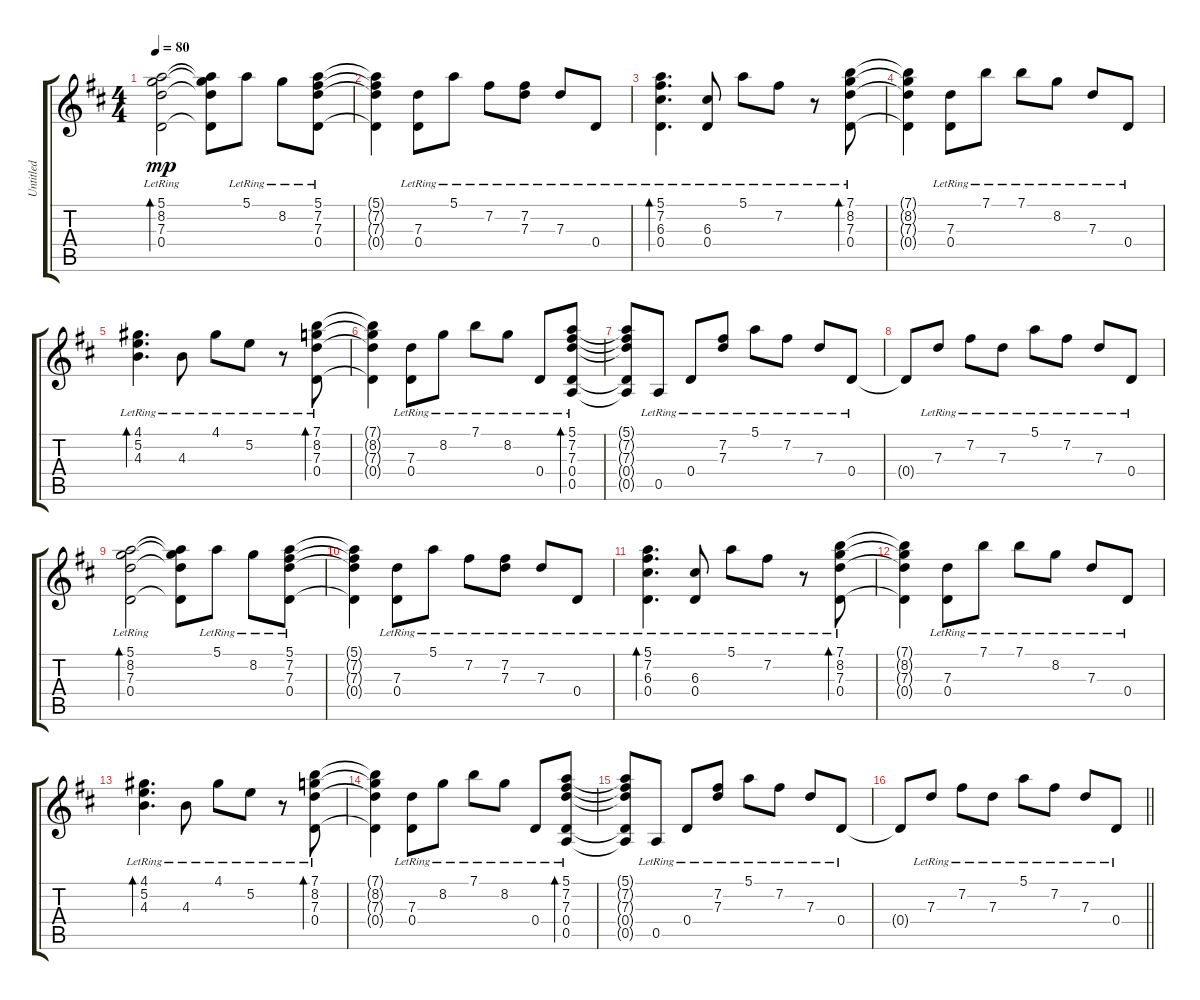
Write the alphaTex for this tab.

\track ("Untitled" "Untitled") {instrument electricguitarclean}
\staff {score tabs}
\tuning (E4 B3 G3 D3 A2 D2) {hide}
\ts (4 4)
\tempo 80
\clef g2
\ks d
(5.1{lr} 8.2{lr} 7.3{lr} 0.4{lr}).2{bd 30 dy mp instrument electricguitarclean} (5.1{t} 8.2{t} 7.3{t} 0.4{t}).8 5.1{lr}.8 8.2{lr}.8 (5.1{lr} 7.2{lr} 7.3{lr} 0.4{lr}).8 |
(5.1{t} 7.2{t} 7.3{t} 0.4{t}).4 (7.3{lr} 0.4{lr}).8 5.1{lr}.8 7.2{lr}.8 (7.2{lr} 7.3{lr}).8 7.3{lr}.8 0.4{lr}.8 |
(5.1{lr} 7.2{lr} 6.3{lr} 0.4{lr}).4{d bd 30} (6.3{lr} 0.4{lr}).8 5.1{lr}.8 7.2{lr}.8 r.8 (7.1{lr} 8.2{lr} 7.3{lr} 0.4{lr}).8{bd 30} |
(7.1{t} 8.2{t} 7.3{t} 0.4{t}).4 (7.3{lr} 0.4{lr}).8 7.1{lr}.8 7.1{lr}.8 8.2{lr}.8 7.3{lr}.8 0.4{lr}.8 |
(4.1{lr} 5.2{lr} 4.3{lr}).4{d bd 30} 4.3{lr}.8 4.1{lr}.8 5.2{lr}.8 r.8 (7.1{lr} 8.2{lr} 7.3{lr} 0.4{lr}).8{bd 30} |
(7.1{t} 8.2{t} 7.3{t} 0.4{t}).4 (7.3{lr} 0.4{lr}).8 8.2{lr}.8 7.1{lr}.8 8.2{lr}.8 0.4{lr}.8 (5.1{lr} 7.2{lr} 7.3{lr} 0.4{lr} 0.5{lr}).8{bd 30} |
(5.1{t} 7.2{t} 7.3{t} 0.4{t} 0.5{t}).8 0.5{lr}.8 0.4{lr}.8 (7.2{lr} 7.3{lr}).8 5.1{lr}.8 7.2{lr}.8 7.3{lr}.8 0.4{lr}.8 |
0.4{t}.8 7.3{lr}.8 7.2{lr}.8 7.3{lr}.8 5.1{lr}.8 7.2{lr}.8 7.3{lr}.8 0.4{lr}.8 |
(5.1{lr} 8.2{lr} 7.3{lr} 0.4{lr}).2{bd 30} (5.1{t} 8.2{t} 7.3{t} 0.4{t}).8 5.1{lr}.8 8.2{lr}.8 (5.1{lr} 7.2{lr} 7.3{lr} 0.4{lr}).8 |
(5.1{t} 7.2{t} 7.3{t} 0.4{t}).4 (7.3{lr} 0.4{lr}).8 5.1{lr}.8 7.2{lr}.8 (7.2{lr} 7.3{lr}).8 7.3{lr}.8 0.4{lr}.8 |
(5.1{lr} 7.2{lr} 6.3{lr} 0.4{lr}).4{d bd 30} (6.3{lr} 0.4{lr}).8 5.1{lr}.8 7.2{lr}.8 r.8 (7.1{lr} 8.2{lr} 7.3{lr} 0.4{lr}).8{bd 30} |
(7.1{t} 8.2{t} 7.3{t} 0.4{t}).4 (7.3{lr} 0.4{lr}).8 7.1{lr}.8 7.1{lr}.8 8.2{lr}.8 7.3{lr}.8 0.4{lr}.8 |
(4.1{lr} 5.2{lr} 4.3{lr}).4{d bd 30} 4.3{lr}.8 4.1{lr}.8 5.2{lr}.8 r.8 (7.1{lr} 8.2{lr} 7.3{lr} 0.4{lr}).8{bd 30} |
(7.1{t} 8.2{t} 7.3{t} 0.4{t}).4 (7.3{lr} 0.4{lr}).8 8.2{lr}.8 7.1{lr}.8 8.2{lr}.8 0.4{lr}.8 (5.1{lr} 7.2{lr} 7.3{lr} 0.4{lr} 0.5{lr}).8{bd 30} |
(5.1{t} 7.2{t} 7.3{t} 0.4{t} 0.5{t}).8 0.5{lr}.8 0.4{lr}.8 (7.2{lr} 7.3{lr}).8 5.1{lr}.8 7.2{lr}.8 7.3{lr}.8 0.4{lr}.8 |
\barLineRight lightlight
0.4{t}.8 7.3{lr}.8 7.2{lr}.8 7.3{lr}.8 5.1{lr}.8 7.2{lr}.8 7.3{lr}.8 0.4{lr}.8
